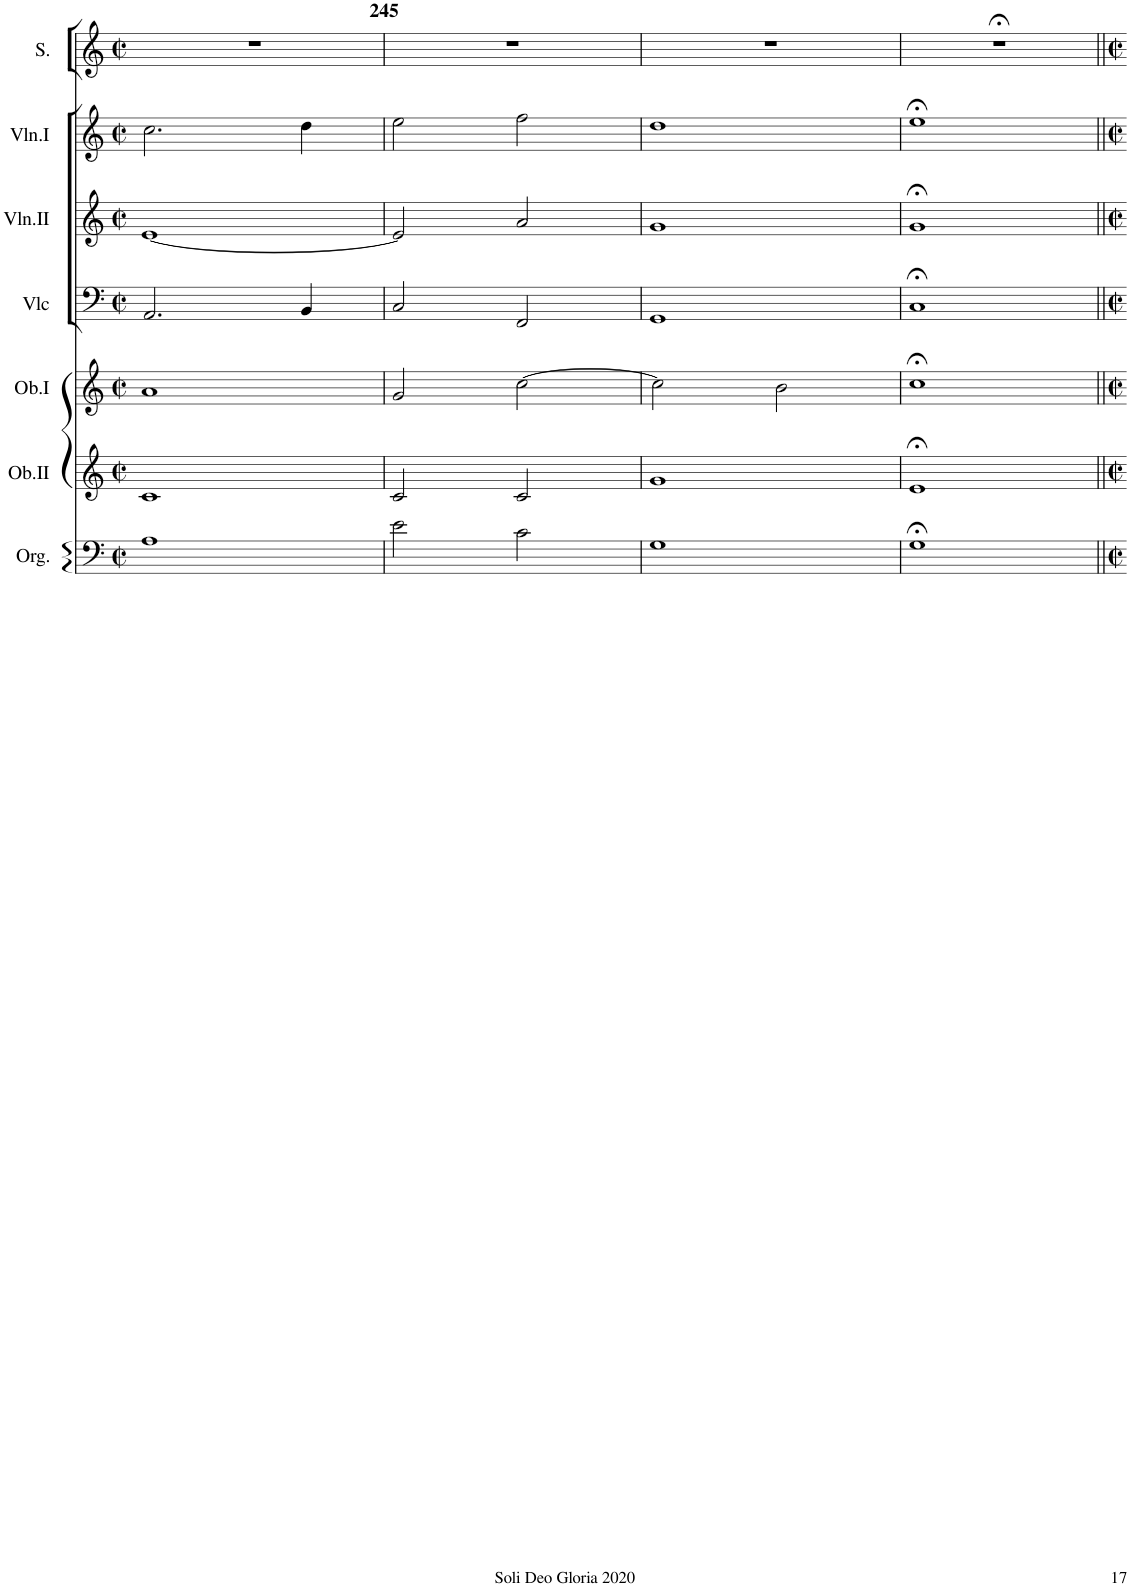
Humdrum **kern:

**kern	**kern	**kern	**kern	**kern	**kern
*part6	*part5	*part4	*part3	*part2	*part1
*staff6	*staff5	*staff4	*staff3	*staff2	*staff1
*I"Orgue	*I"Oboe II	*I"Oboe I	*I"Violoncelle	*I"Violon II	*I"Violon I
*I'Org.	*I'Ob.II	*I'Ob.I	*I'Vlc	*I'Vln.II	*I'Vln.I
!!LO:PB:g=z
*clefF4	*clefG2	*clefG2	*clefF4	*clefG2	*clefG2
*k[]	*k[]	*k[]	*k[]	*k[]	*k[]
*M2/2	*M2/2	*M2/2	*M2/2	*M2/2	*M2/2
*met(c|)	*met(c|)	*met(c|)	*met(c|)	*met(c|)	*met(c|)
=244	=244	=244	=244	=244	=244
1A	1c	1a	2.AA/	[1e	2.cc\
.	.	.	4BB/	.	4dd\
=245	=245	=245	=245	=245	=245
2e\	2c/	2g/	2C/	2e/]	2ee\
2c\	2c/	[2cc\	2FF/	2a/	2ff\
=246	=246	=246	=246	=246	=246
1G	1g	2cc\]	1GG	1g	1dd
.	.	2b\	.	.	.
=247	=247	=247	=247	=247	=247
1G;<	1e;<	1cc;<	1C;<	1g;<	1ee;<
=||	=||	=||	=||	=||	=||
*-	*-	*-	*-	*-	*-
